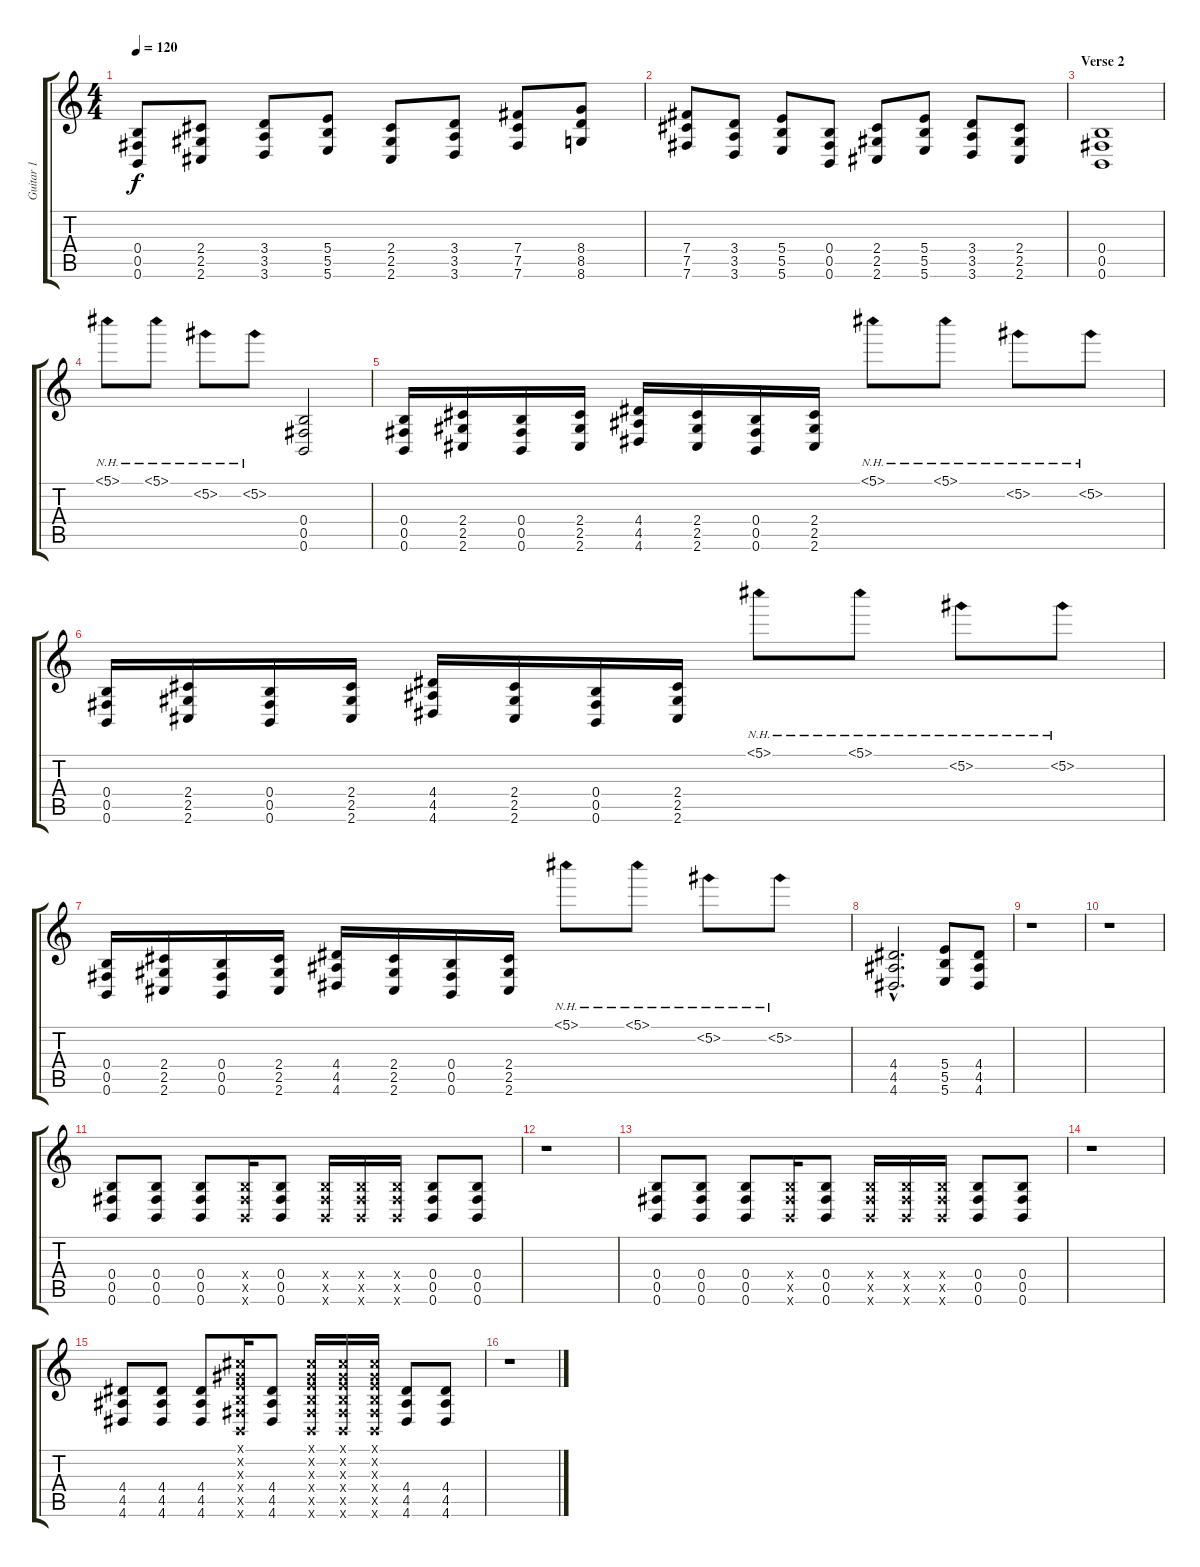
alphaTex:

\track ("Guitar 1" "Guitar 1") {instrument electricguitarmuted}
\staff {score tabs}
\tuning (Db4 Ab3 E3 B2 Gb2 B1) {hide}
\ts (4 4)
\tempo 120
\clef g2
\ks c
(0.4 0.5 0.6).8{dy f} (2.4 2.5 2.6).8 (3.4 3.5 3.6).8 (5.4 5.5 5.6).8 (2.4 2.5 2.6).8 (3.4 3.5 3.6).8 (7.4 7.5 7.6).8 (8.4 8.5 8.6).8 |
(7.4 7.5 7.6).8 (3.4 3.5 3.6).8 (5.4 5.5 5.6).8 (0.4 0.5 0.6).8 (2.4 2.5 2.6).8 (5.4 5.5 5.6).8 (3.4 3.5 3.6).8 (2.4 2.5 2.6).8 |
\section ("" "Verse 2")
(0.4 0.5 0.6).1 |
5.1{nh}.8 5.1{nh}.8 5.2{nh}.8 5.2{nh}.8 (0.4 0.5 0.6).2 |
(0.4 0.5 0.6).16 (2.4 2.5 2.6).16 (0.4 0.5 0.6).16 (2.4 2.5 2.6).16 (4.4 4.5 4.6).16 (2.4 2.5 2.6).16 (0.4 0.5 0.6).16 (2.4 2.5 2.6).16 5.1{nh}.8 5.1{nh}.8 5.2{nh}.8 5.2{nh}.8 |
(0.4 0.5 0.6).16 (2.4 2.5 2.6).16 (0.4 0.5 0.6).16 (2.4 2.5 2.6).16 (4.4 4.5 4.6).16 (2.4 2.5 2.6).16 (0.4 0.5 0.6).16 (2.4 2.5 2.6).16 5.1{nh}.8 5.1{nh}.8 5.2{nh}.8 5.2{nh}.8 |
(0.4 0.5 0.6).16 (2.4 2.5 2.6).16 (0.4 0.5 0.6).16 (2.4 2.5 2.6).16 (4.4 4.5 4.6).16 (2.4 2.5 2.6).16 (0.4 0.5 0.6).16 (2.4 2.5 2.6).16 5.1{nh}.8 5.1{nh}.8 5.2{nh}.8 5.2{nh}.8 |
(4.4{hac} 4.5{hac} 4.6{hac}).2{d} (5.4 5.5 5.6).8 (4.4 4.5 4.6).8 |
r.1 |
r.1 |
(0.4 0.5 0.6).8 (0.4 0.5 0.6).8 (0.4 0.5 0.6).8 (0.4{x} 0.5{x} 0.6{x}).16 (0.4 0.5 0.6).8 (0.4{x} 0.5{x} 0.6{x}).16 (0.4{x} 0.5{x} 0.6{x}).16 (0.4{x} 0.5{x} 0.6{x}).16 (0.4 0.5 0.6).8 (0.4 0.5 0.6).8 |
r.1 |
(0.4 0.5 0.6).8 (0.4 0.5 0.6).8 (0.4 0.5 0.6).8 (0.4{x} 0.5{x} 0.6{x}).16 (0.4 0.5 0.6).8 (0.4{x} 0.5{x} 0.6{x}).16 (0.4{x} 0.5{x} 0.6{x}).16 (0.4{x} 0.5{x} 0.6{x}).16 (0.4 0.5 0.6).8 (0.4 0.5 0.6).8 |
r.1 |
(4.4 4.5 4.6).8 (4.4 4.5 4.6).8 (4.4 4.5 4.6).8 (0.1{x} 0.2{x} 0.3{x} 0.4{x} 0.5{x} 0.6{x}).16 (4.4 4.5 4.6).8 (0.1{x} 0.2{x} 0.3{x} 0.4{x} 0.5{x} 0.6{x}).16 (0.1{x} 0.2{x} 0.3{x} 0.4{x} 0.5{x} 0.6{x}).16 (0.1{x} 0.2{x} 0.3{x} 0.4{x} 0.5{x} 0.6{x}).16 (4.4 4.5 4.6).8 (4.4 4.5 4.6).8 |
r.1
